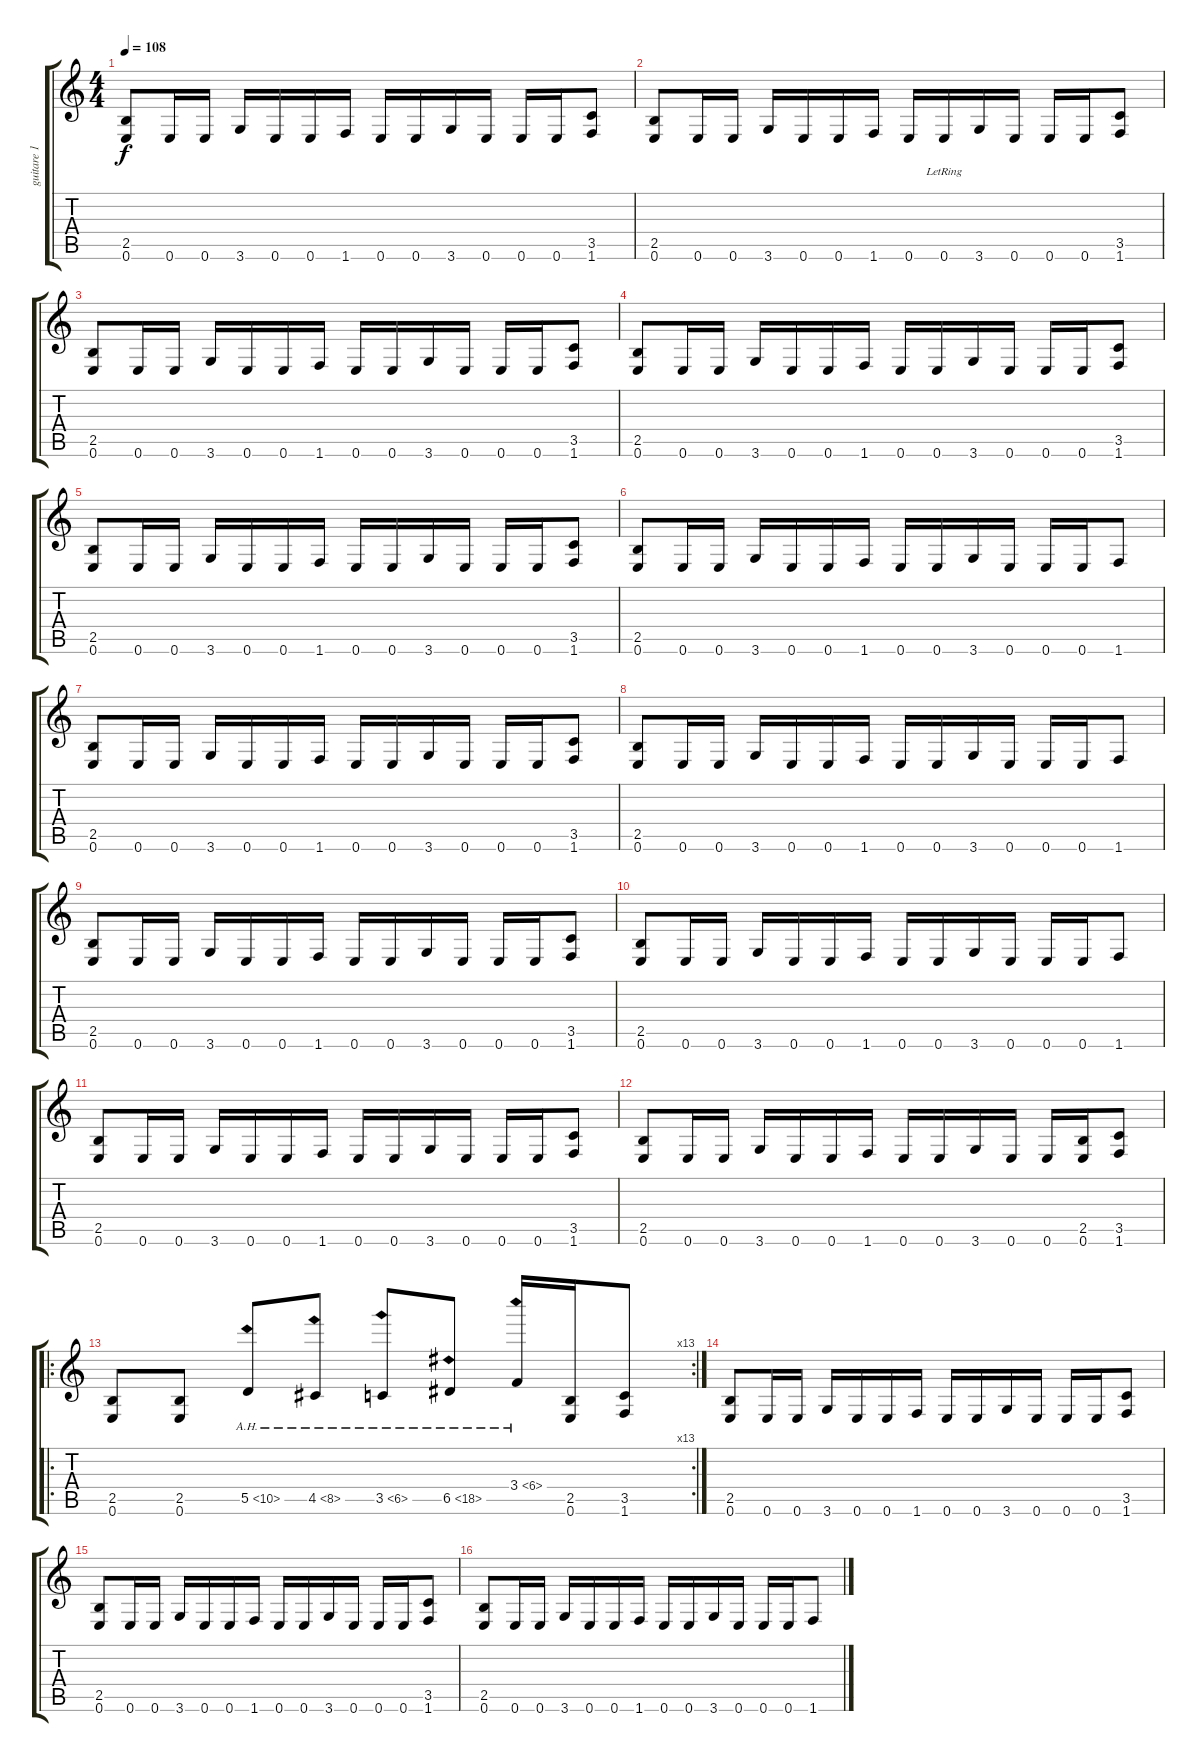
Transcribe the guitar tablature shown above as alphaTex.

\track ("guitare 1 (doublée) " "guitare 1 ") {instrument overdrivenguitar}
\staff {score tabs}
\tuning (E4 B3 G3 D3 A2 E2) {hide}
\ts (4 4)
\tempo 108
\clef g2
\ks c
(2.5 0.6).8{dy f instrument overdrivenguitar} 0.6.16 0.6.16 3.6.16 0.6.16 0.6.16 1.6.16 0.6.16 0.6.16 3.6.16 0.6.16 0.6.16 0.6.16 (3.5 1.6).8 |
(2.5 0.6).8 0.6.16 0.6.16 3.6.16 0.6.16 0.6.16 1.6.16 0.6.16 0.6{lr}.16 3.6.16 0.6.16 0.6.16 0.6.16 (3.5 1.6).8 |
(2.5 0.6).8 0.6.16 0.6.16 3.6.16 0.6.16 0.6.16 1.6.16 0.6.16 0.6.16 3.6.16 0.6.16 0.6.16 0.6.16 (3.5 1.6).8 |
(2.5 0.6).8 0.6.16 0.6.16 3.6.16 0.6.16 0.6.16 1.6.16 0.6.16 0.6.16 3.6.16 0.6.16 0.6.16 0.6.16 (3.5 1.6).8 |
(2.5 0.6).8 0.6.16 0.6.16 3.6.16 0.6.16 0.6.16 1.6.16 0.6.16 0.6.16 3.6.16 0.6.16 0.6.16 0.6.16 (3.5 1.6).8 |
(2.5 0.6).8 0.6.16 0.6.16 3.6.16 0.6.16 0.6.16 1.6.16 0.6.16 0.6.16 3.6.16 0.6.16 0.6.16 0.6.16 1.6.8 |
(2.5 0.6).8 0.6.16 0.6.16 3.6.16 0.6.16 0.6.16 1.6.16 0.6.16 0.6.16 3.6.16 0.6.16 0.6.16 0.6.16 (3.5 1.6).8 |
(2.5 0.6).8 0.6.16 0.6.16 3.6.16 0.6.16 0.6.16 1.6.16 0.6.16 0.6.16 3.6.16 0.6.16 0.6.16 0.6.16 1.6.8 |
(2.5 0.6).8 0.6.16 0.6.16 3.6.16 0.6.16 0.6.16 1.6.16 0.6.16 0.6.16 3.6.16 0.6.16 0.6.16 0.6.16 (3.5 1.6).8 |
(2.5 0.6).8 0.6.16 0.6.16 3.6.16 0.6.16 0.6.16 1.6.16 0.6.16 0.6.16 3.6.16 0.6.16 0.6.16 0.6.16 1.6.8 |
(2.5 0.6).8 0.6.16 0.6.16 3.6.16 0.6.16 0.6.16 1.6.16 0.6.16 0.6.16 3.6.16 0.6.16 0.6.16 0.6.16 (3.5 1.6).8 |
(2.5 0.6).8 0.6.16 0.6.16 3.6.16 0.6.16 0.6.16 1.6.16 0.6.16 0.6.16 3.6.16 0.6.16 0.6.16 (2.5 0.6).16 (3.5 1.6).8 |
\ro
\rc 13
(2.5 0.6).8 (2.5 0.6).8 5.5{ah 5}.8 4.5{ah 4}.8 3.5{ah 3}.8 6.5{ah 12}.8 3.4{ah 3}.16 (2.5 0.6).16 (3.5 1.6).8 |
(2.5 0.6).8 0.6.16 0.6.16 3.6.16 0.6.16 0.6.16 1.6.16 0.6.16 0.6.16 3.6.16 0.6.16 0.6.16 0.6.16 (3.5 1.6).8 |
(2.5 0.6).8 0.6.16 0.6.16 3.6.16 0.6.16 0.6.16 1.6.16 0.6.16 0.6.16 3.6.16 0.6.16 0.6.16 0.6.16 (3.5 1.6).8 |
(2.5 0.6).8 0.6.16 0.6.16 3.6.16 0.6.16 0.6.16 1.6.16 0.6.16 0.6.16 3.6.16 0.6.16 0.6.16 0.6.16 1.6.8
